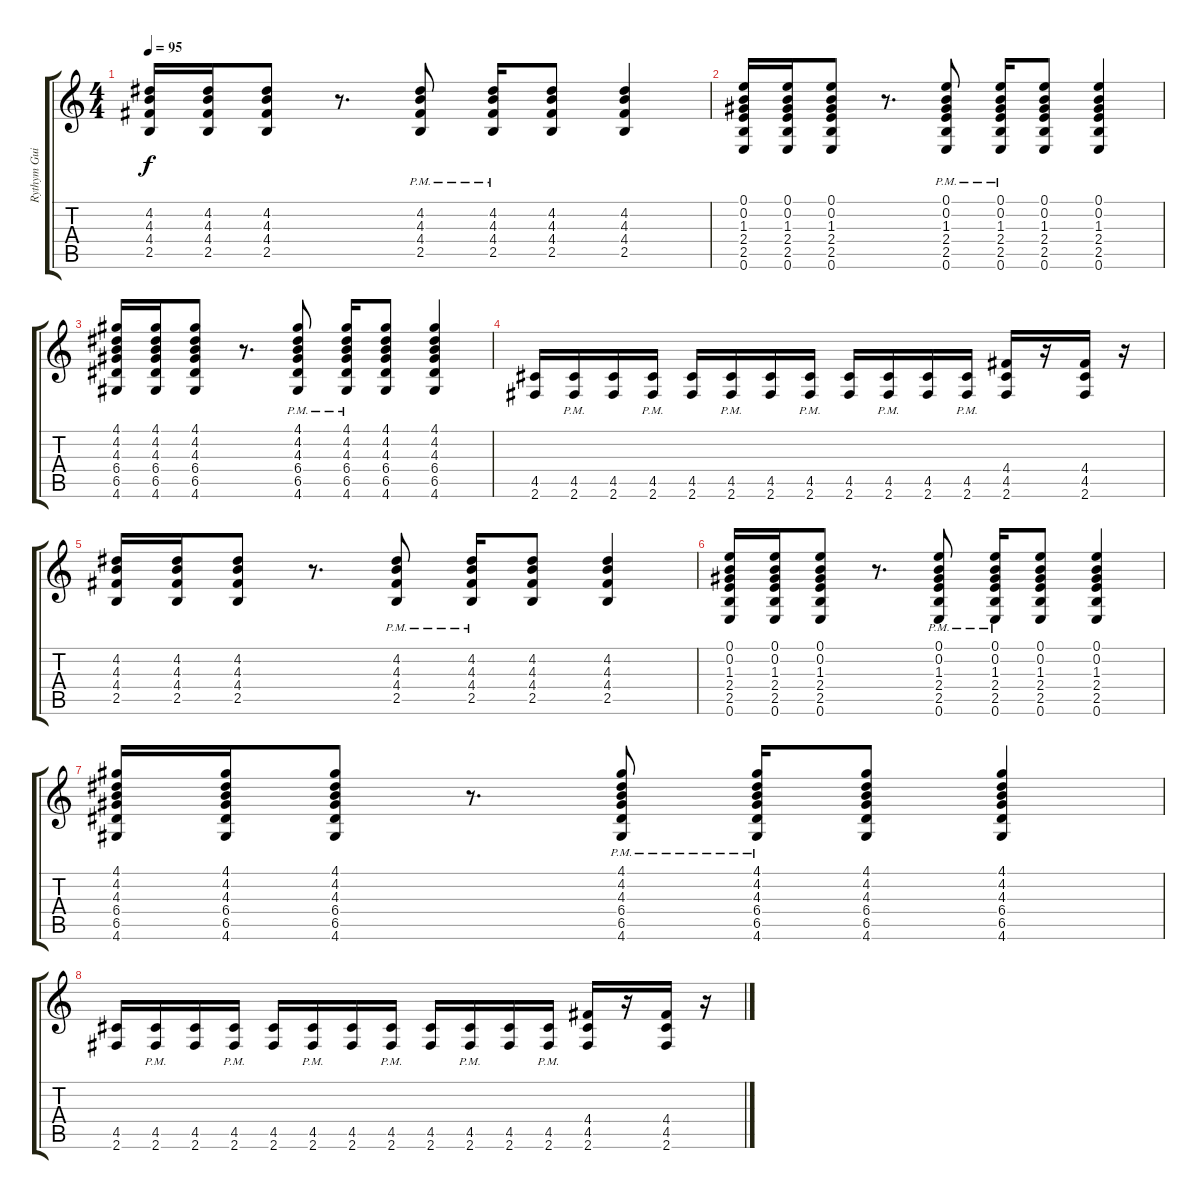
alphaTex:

\track ("Rythym Guitar" "Rythym Gui") {instrument overdrivenguitar}
\staff {score tabs}
\tuning (E4 B3 G3 D3 A2 E2) {hide}
\ts (4 4)
\tempo 95
\clef g2
\ks c
(4.2 4.3 4.4 2.5).16{dy f} (4.2 4.3 4.4 2.5).16 (4.2 4.3 4.4 2.5).8 r.8{d} (4.2{pm} 4.3{pm} 4.4{pm} 2.5{pm}).8 (4.2{pm} 4.3{pm} 4.4{pm} 2.5{pm}).16 (4.2 4.3 4.4 2.5).8 (4.2 4.3 4.4 2.5).4 |
(0.1 0.2 1.3 2.4 2.5 0.6).16 (0.1 0.2 1.3 2.4 2.5 0.6).16 (0.1 0.2 1.3 2.4 2.5 0.6).8 r.8{d} (0.1{pm} 0.2{pm} 1.3{pm} 2.4{pm} 2.5{pm} 0.6{pm}).8 (0.1{pm} 0.2{pm} 1.3{pm} 2.4{pm} 2.5{pm} 0.6{pm}).16 (0.1 0.2 1.3 2.4 2.5 0.6).8 (0.1 0.2 1.3 2.4 2.5 0.6).4 |
(4.1 4.2 4.3 6.4 6.5 4.6).16 (4.1 4.2 4.3 6.4 6.5 4.6).16 (4.1 4.2 4.3 6.4 6.5 4.6).8 r.8{d} (4.1{pm} 4.2{pm} 4.3{pm} 6.4{pm} 6.5{pm} 4.6{pm}).8 (4.1{pm} 4.2{pm} 4.3{pm} 6.4{pm} 6.5{pm} 4.6{pm}).16 (4.1 4.2 4.3 6.4 6.5 4.6).8 (4.1 4.2 4.3 6.4 6.5 4.6).4 |
(4.5 2.6).16 (4.5{pm} 2.6).16 (4.5 2.6).16 (4.5{pm} 2.6).16 (4.5 2.6).16 (4.5{pm} 2.6).16 (4.5 2.6).16 (4.5{pm} 2.6).16 (4.5 2.6).16 (4.5{pm} 2.6).16 (4.5 2.6).16 (4.5{pm} 2.6).16 (4.4 4.5 2.6).16 r.16 (4.4 4.5 2.6).16 r.16 |
(4.2 4.3 4.4 2.5).16 (4.2 4.3 4.4 2.5).16 (4.2 4.3 4.4 2.5).8 r.8{d} (4.2{pm} 4.3{pm} 4.4{pm} 2.5{pm}).8 (4.2{pm} 4.3{pm} 4.4{pm} 2.5{pm}).16 (4.2 4.3 4.4 2.5).8 (4.2 4.3 4.4 2.5).4 |
(0.1 0.2 1.3 2.4 2.5 0.6).16 (0.1 0.2 1.3 2.4 2.5 0.6).16 (0.1 0.2 1.3 2.4 2.5 0.6).8 r.8{d} (0.1{pm} 0.2{pm} 1.3{pm} 2.4{pm} 2.5{pm} 0.6{pm}).8 (0.1{pm} 0.2{pm} 1.3{pm} 2.4{pm} 2.5{pm} 0.6{pm}).16 (0.1 0.2 1.3 2.4 2.5 0.6).8 (0.1 0.2 1.3 2.4 2.5 0.6).4 |
(4.1 4.2 4.3 6.4 6.5 4.6).16 (4.1 4.2 4.3 6.4 6.5 4.6).16 (4.1 4.2 4.3 6.4 6.5 4.6).8 r.8{d} (4.1{pm} 4.2{pm} 4.3{pm} 6.4{pm} 6.5{pm} 4.6{pm}).8 (4.1{pm} 4.2{pm} 4.3{pm} 6.4{pm} 6.5{pm} 4.6{pm}).16 (4.1 4.2 4.3 6.4 6.5 4.6).8 (4.1 4.2 4.3 6.4 6.5 4.6).4 |
(4.5 2.6).16 (4.5{pm} 2.6).16 (4.5 2.6).16 (4.5{pm} 2.6).16 (4.5 2.6).16 (4.5{pm} 2.6).16 (4.5 2.6).16 (4.5{pm} 2.6).16 (4.5 2.6).16 (4.5{pm} 2.6).16 (4.5 2.6).16 (4.5{pm} 2.6).16 (4.4 4.5 2.6).16 r.16 (4.4 4.5 2.6).16 r.16
